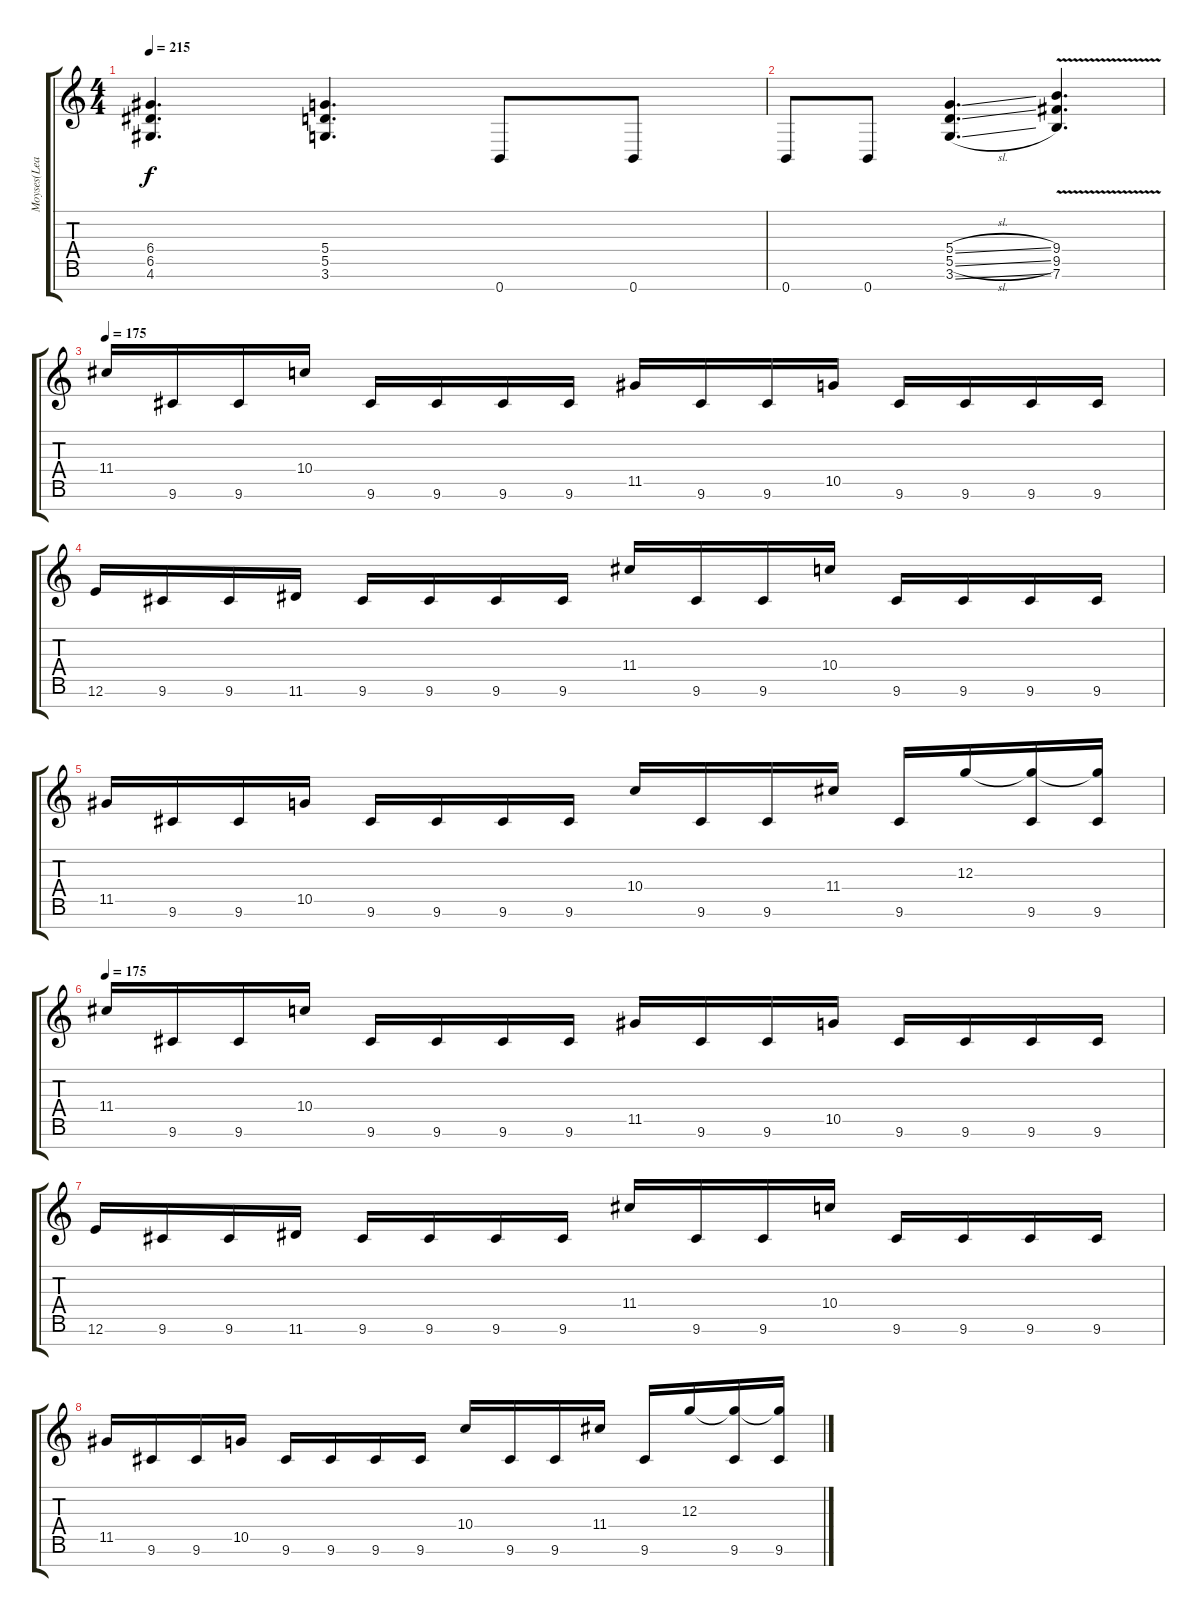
\track ("Moyses(Lead)" "Moyses(Lea") {instrument overdrivenguitar}
\staff {score tabs}
\tuning (E4 B3 G3 D3 A2 E2 B1) {hide}
\ts (4 4)
\tempo 215
\clef g2
\ks c
(6.4 6.5 4.6).4{d dy f} (5.4 5.5 3.6).4{d} 0.7.8 0.7.8 |
0.7.8 0.7.8 (5.4{sl} 5.5{sl} 3.6{sl}).4{d} (9.4{v} 9.5{v} 7.6{v}).4{d} |
\tempo 175
11.4.16 9.6.16 9.6.16 10.4.16 9.6.16 9.6.16 9.6.16 9.6.16 11.5.16 9.6.16 9.6.16 10.5.16 9.6.16 9.6.16 9.6.16 9.6.16 |
12.6.16 9.6.16 9.6.16 11.6.16 9.6.16 9.6.16 9.6.16 9.6.16 11.4.16 9.6.16 9.6.16 10.4.16 9.6.16 9.6.16 9.6.16 9.6.16 |
11.5.16 9.6.16 9.6.16 10.5.16 9.6.16 9.6.16 9.6.16 9.6.16 10.4.16 9.6.16 9.6.16 11.4.16 9.6.16 12.3.16 (12.3{t} 9.6).16 (12.3{t} 9.6).16 |
\tempo 175
11.4.16 9.6.16 9.6.16 10.4.16 9.6.16 9.6.16 9.6.16 9.6.16 11.5.16 9.6.16 9.6.16 10.5.16 9.6.16 9.6.16 9.6.16 9.6.16 |
12.6.16 9.6.16 9.6.16 11.6.16 9.6.16 9.6.16 9.6.16 9.6.16 11.4.16 9.6.16 9.6.16 10.4.16 9.6.16 9.6.16 9.6.16 9.6.16 |
11.5.16 9.6.16 9.6.16 10.5.16 9.6.16 9.6.16 9.6.16 9.6.16 10.4.16 9.6.16 9.6.16 11.4.16 9.6.16 12.3.16 (12.3{t} 9.6).16 (12.3{t} 9.6).16
